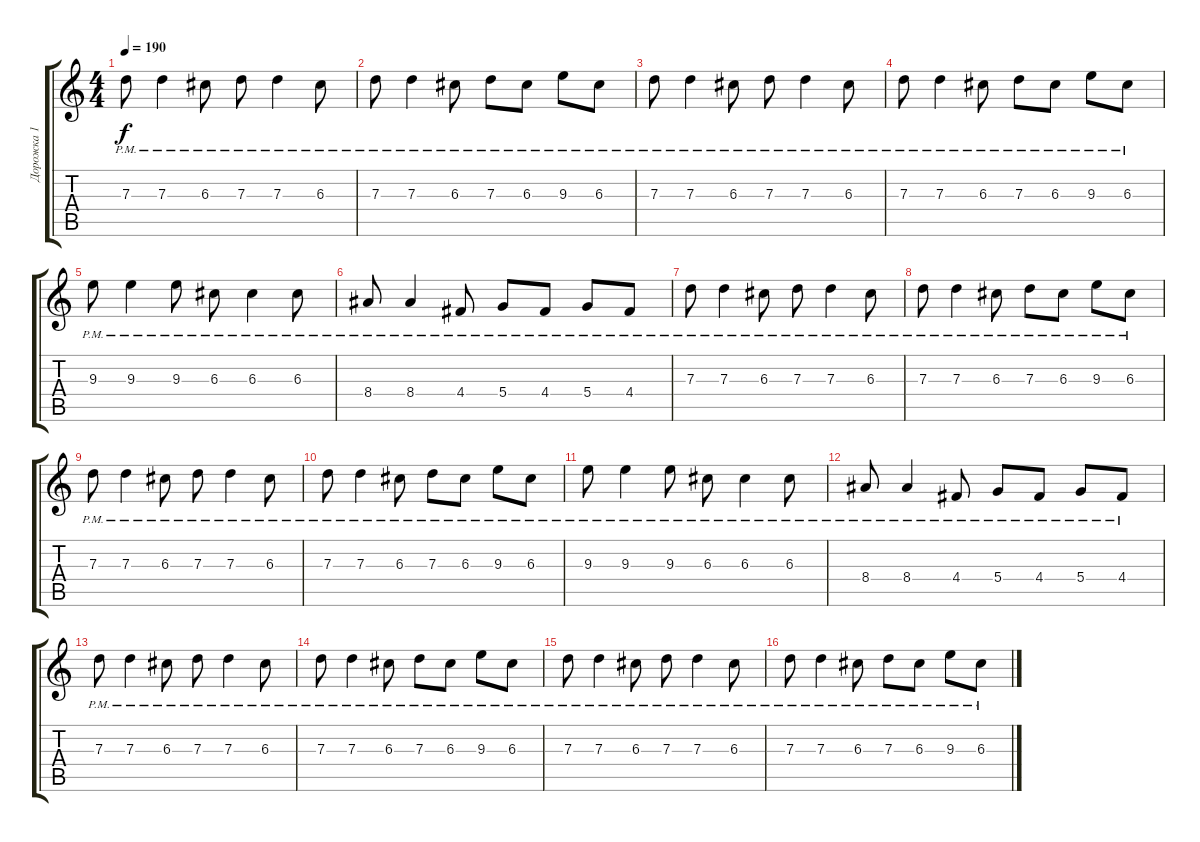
\track ("Дорожка 1" "Дорожка 1") {instrument distortionguitar}
\staff {score tabs}
\tuning (E4 B3 G3 D3 A2 E2) {hide}
\ts (4 4)
\tempo 190
\clef g2
\ks c
7.3{pm}.8{dy f} 7.3{pm}.4 6.3{pm}.8 7.3{pm}.8 7.3{pm}.4 6.3{pm}.8 |
7.3{pm}.8 7.3{pm}.4 6.3{pm}.8 7.3{pm}.8 6.3{pm}.8 9.3{pm}.8 6.3{pm}.8 |
7.3{pm}.8 7.3{pm}.4 6.3{pm}.8 7.3{pm}.8 7.3{pm}.4 6.3{pm}.8 |
7.3{pm}.8 7.3{pm}.4 6.3{pm}.8 7.3{pm}.8 6.3{pm}.8 9.3{pm}.8 6.3{pm}.8 |
9.3{pm}.8 9.3{pm}.4 9.3{pm}.8 6.3{pm}.8 6.3{pm}.4 6.3{pm}.8 |
8.4{pm}.8 8.4{pm}.4 4.4{pm}.8 5.4{pm}.8 4.4{pm}.8 5.4{pm}.8 4.4{pm}.8 |
7.3{pm}.8 7.3{pm}.4 6.3{pm}.8 7.3{pm}.8 7.3{pm}.4 6.3{pm}.8 |
7.3{pm}.8 7.3{pm}.4 6.3{pm}.8 7.3{pm}.8 6.3{pm}.8 9.3{pm}.8 6.3{pm}.8 |
7.3{pm}.8 7.3{pm}.4 6.3{pm}.8 7.3{pm}.8 7.3{pm}.4 6.3{pm}.8 |
7.3{pm}.8 7.3{pm}.4 6.3{pm}.8 7.3{pm}.8 6.3{pm}.8 9.3{pm}.8 6.3{pm}.8 |
9.3{pm}.8 9.3{pm}.4 9.3{pm}.8 6.3{pm}.8 6.3{pm}.4 6.3{pm}.8 |
8.4{pm}.8 8.4{pm}.4 4.4{pm}.8 5.4{pm}.8 4.4{pm}.8 5.4{pm}.8 4.4{pm}.8 |
7.3{pm}.8 7.3{pm}.4 6.3{pm}.8 7.3{pm}.8 7.3{pm}.4 6.3{pm}.8 |
7.3{pm}.8 7.3{pm}.4 6.3{pm}.8 7.3{pm}.8 6.3{pm}.8 9.3{pm}.8 6.3{pm}.8 |
7.3{pm}.8 7.3{pm}.4 6.3{pm}.8 7.3{pm}.8 7.3{pm}.4 6.3{pm}.8 |
7.3{pm}.8 7.3{pm}.4 6.3{pm}.8 7.3{pm}.8 6.3{pm}.8 9.3{pm}.8 6.3{pm}.8
